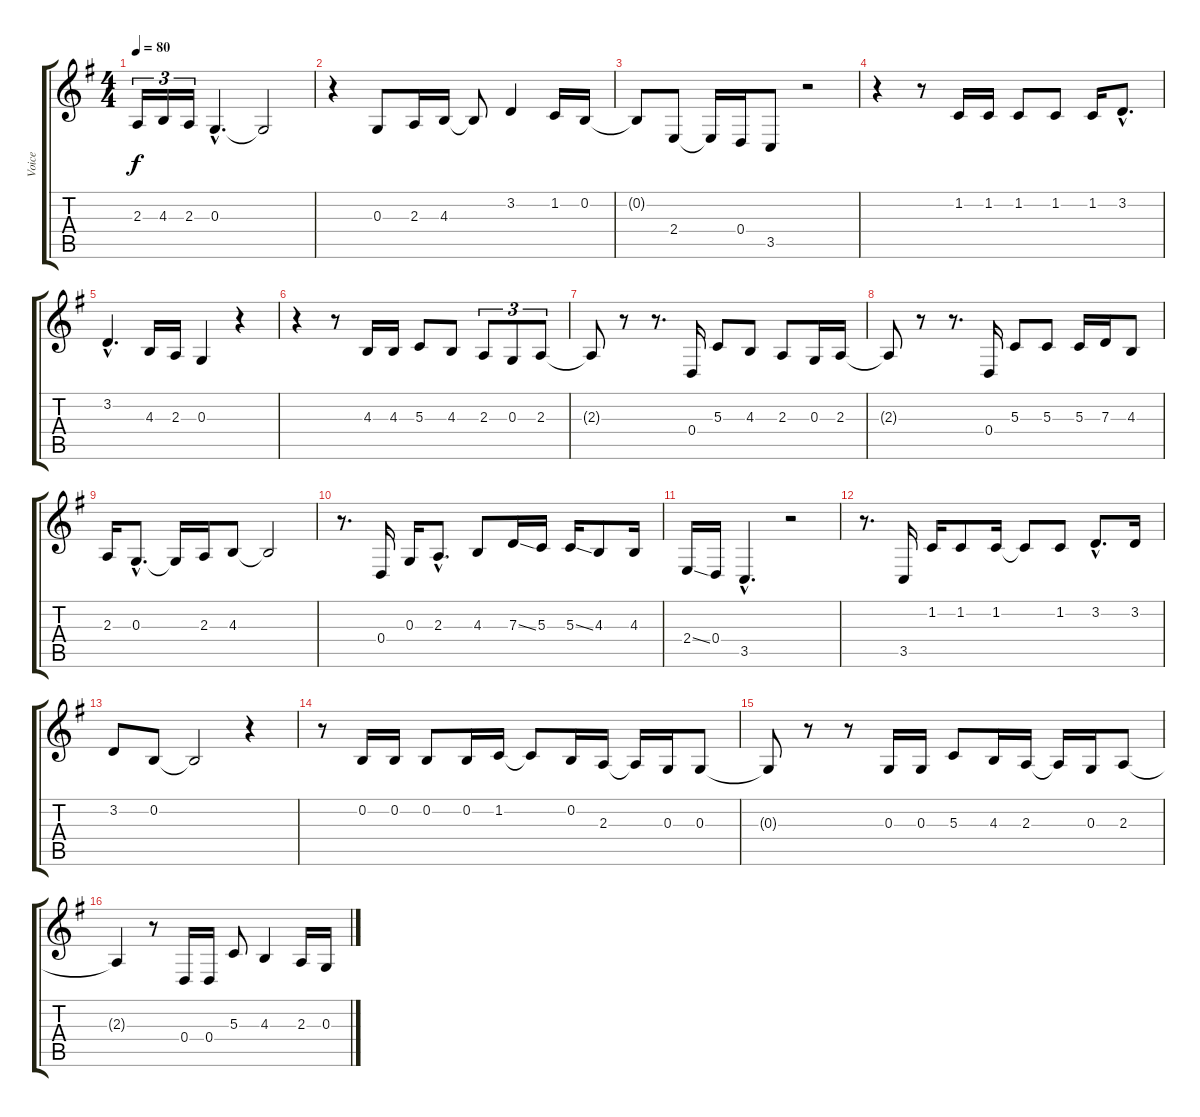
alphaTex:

\track ("Voice" "Voice") {instrument synthvoice}
\staff {score tabs}
\tuning (E4 B3 G3 D3 A2 E2) {hide}
\ts (4 4)
\tempo 80
\clef g2
\ks g
2.3.16{tu (3 2) dy f} 4.3.16{tu (3 2)} 2.3.16{tu (3 2)} 0.3{hac}.4{d} 0.3{t}.2 |
r.4 0.3.8 2.3.16 4.3.16 4.3{t}.8 3.2.4 1.2.16 0.2.16 |
0.2{t}.8 2.4.8 2.4{t}.16 0.4.16 3.5.8 r.2 |
r.4 r.8 1.2.16 1.2.16 1.2.8 1.2.8 1.2.16 3.2{hac}.8{d} |
3.2{hac}.4{d} 4.3.16 2.3.16 0.3.4 r.4 |
r.4 r.8 4.3.16 4.3.16 5.3.8 4.3.8 2.3.8{tu (3 2)} 0.3.8{tu (3 2)} 2.3.8{tu (3 2)} |
2.3{t}.8 r.8 r.8{d} 0.4.16 5.3.8 4.3.8 2.3.8 0.3.16 2.3.16 |
2.3{t}.8 r.8 r.8{d} 0.4.16 5.3.8 5.3.8 5.3.16 7.3.16 4.3.8 |
2.3.16 0.3{hac}.8{d} 0.3{t}.16 2.3.16 4.3.8 4.3{t}.2 |
r.8{d} 0.4.16 0.3.16 2.3{hac}.8{d} 4.3.8 7.3{ss}.16 5.3.16 5.3{ss}.16 4.3.8 4.3.16 |
2.4{ss}.16 0.4.16 3.5{hac}.4{d} r.2 |
r.8{d} 3.5.16 1.2.16 1.2.8 1.2.16 1.2{t}.8 1.2.8 3.2{hac}.8{d} 3.2.16 |
3.2.8 0.2.8 0.2{t}.2 r.4 |
r.8 0.2.16 0.2.16 0.2.8 0.2.16 1.2.16 1.2{t}.8 0.2.16 2.3.16 2.3{t}.16 0.3.16 0.3.8 |
0.3{t}.8 r.8 r.8 0.3.16 0.3.16 5.3.8 4.3.16 2.3.16 2.3{t}.16 0.3.16 2.3.8 |
2.3{t}.4 r.8 0.4.16 0.4.16 5.3.8 4.3.4 2.3.16 0.3.16
